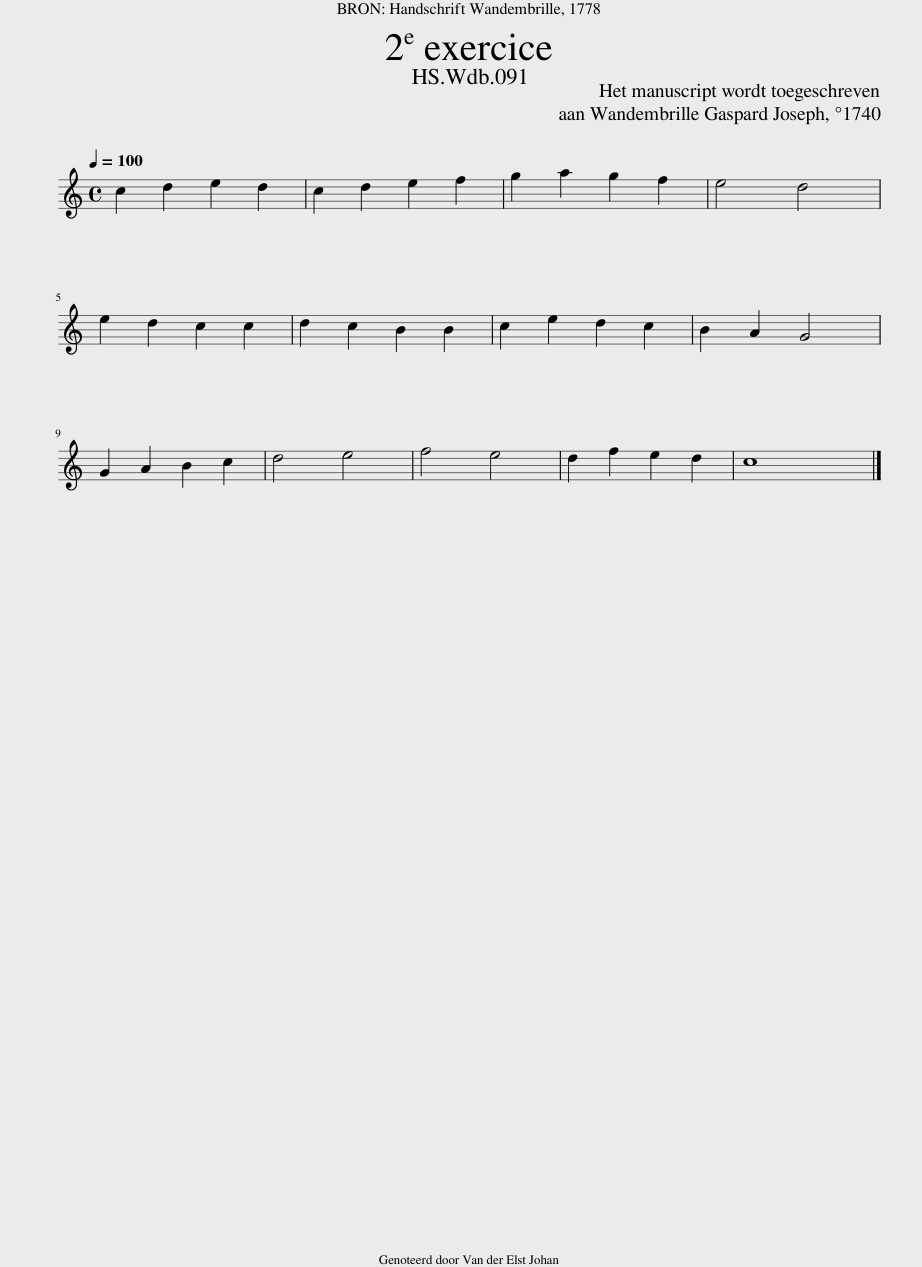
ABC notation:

X:1
L:1/8
Q:1/4=100
M:4/4
I:linebreak $
K:C
V:1 treble
V:1
 c2 d2 e2 d2 | c2 d2 e2 f2 | g2 a2 g2 f2 | e4 d4 |$ e2 d2 c2 c2 | %5
 d2 c2 B2 B2 | c2 e2 d2 c2 | B2 A2 G4 |$ G2 A2 B2 c2 | d4 e4 | %10
 f4 e4 | d2 f2 e2 d2 | c8 |] %13
